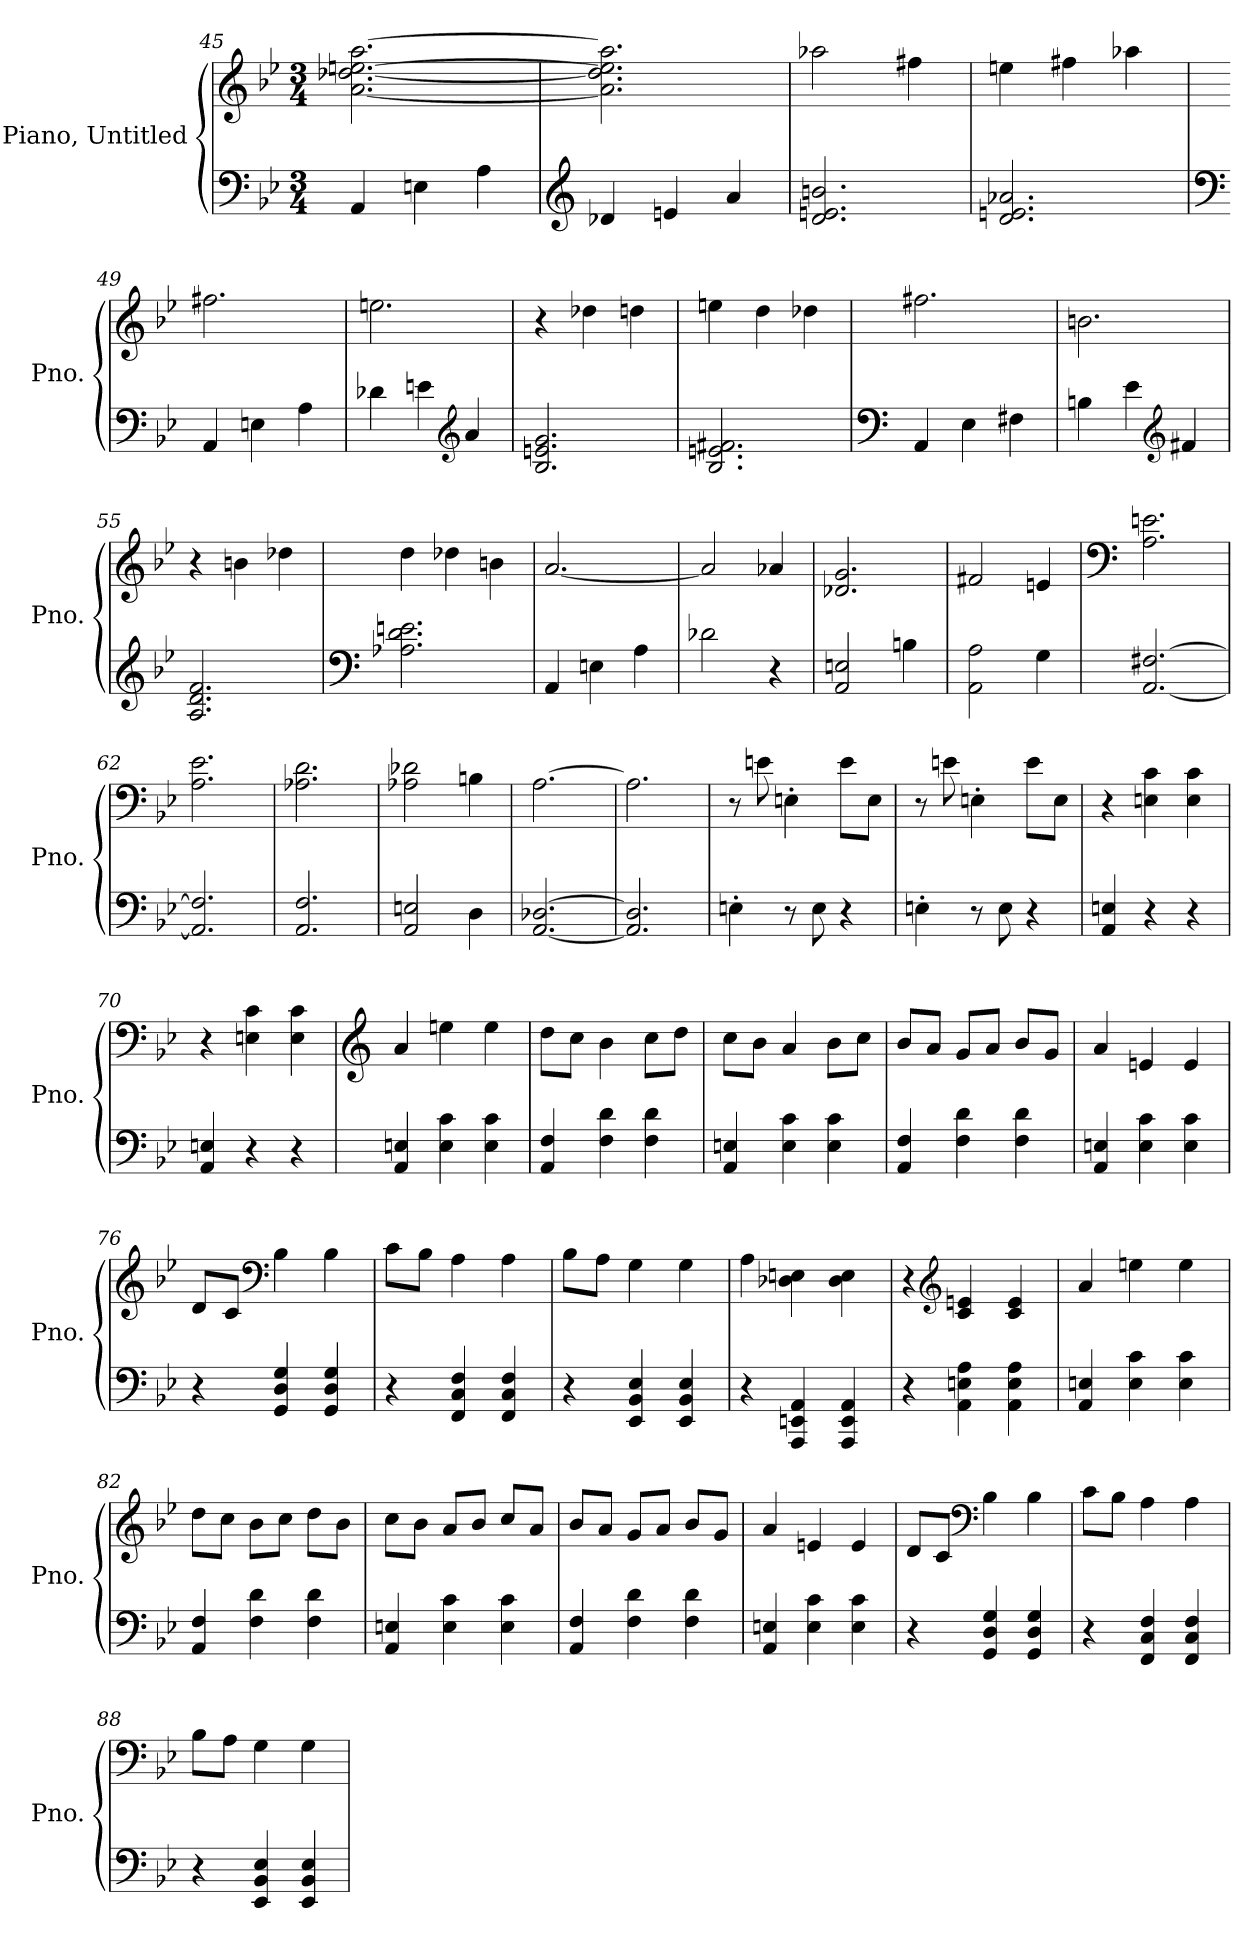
**kern	**kern
*part2	*part1
*staff2	*staff1
*I"Piano, Untitled	*I"Piano, Untitled
*I'Pno.	*I'Pno.
*clefF4	*clefG2
*k[b-e-]	*k[b-e-]
*M3/4	*M3/4
=45	=45
4AA/	[2.a\ [2.dd-X\ [2.een\ [2.aa\
4En\	.
4A\	.
=46	=46
*clefG2	*
4d-X/	2.a\] 2.dd-\] 2.ee\] 2.aa\]
4en/	.
4a/	.
=47	=47
2.d/ 2.en/ 2.bn/	2aa-X\
.	4ff#X\
=48	=48
2.d/ 2.en/ 2.a-X/	4een\
.	4ff#X\
.	4aa-X\
!!LO:LB:g=z
=49	=49
*clefF4	*
4AA/	2.ff#X\
4En\	.
4A\	.
=50	=50
4d-X\	2.een\
4en\	.
*clefG2	*
4a/	.
=51	=51
2.B-/ 2.en/ 2.g/	4r
.	4dd-X\
.	4ddn\
=52	=52
2.B-/ 2.en/ 2.f#X/	4een\
.	4dd\
.	4dd-X\
=53	=53
*clefF4	*
4AA/	2.ff#X\
4E-\	.
4F#X\	.
=54	=54
4Bn\	2.bn\
4e-\	.
*clefG2	*
4f#X/	.
=55	=55
2.A/ 2.d/ 2.f/	4r
.	4bn\
.	4dd-X\
!!LO:LB:g=z
=56	=56
*clefF4	*
2.A-X\ 2.d\ 2.en\	4dd\
.	4dd-X\
.	4bn\
=57	=57
4AA/	[2.a/
4En\	.
4A\	.
=58	=58
2d-X\	2a/]
4r	4a-X/
=59	=59
2AA/ 2En/	2.d-X/ 2.g/
4Bn\	.
=60	=60
2AA\ 2A\	2f#X/
4G\	4en/
=61	=61
*	*clefF4
[2.AA/ [2.F#X/	2.A\ 2.en\
=62	=62
2.AA/] 2.F#/]	2.A\ 2.e-\
=63	=63
2.AA/ 2.F/	2.A-X\ 2.d\
=64	=64
2AA/ 2En/	2A-X\ 2d-X\
4D\	4Bn\
=65	=65
[2.AA/ [2.D-X/	[2.A\
!!LO:LB:g=z
=66	=66
2.AA/] 2.D-/]	2.A\]
=67	=67
4En'\	8r
.	8en\
8r	4En'\
8E\	.
4r	8e\L
.	8E\J
=68	=68
4En'\	8r
.	8en\
8r	4En'\
8E\	.
4r	8e\L
.	8E\J
=69	=69
4AA/ 4En/	4r
4r	4En\ 4c\
4r	4E\ 4c\
=70	=70
4AA/ 4En/	4r
4r	4En\ 4c\
4r	4E\ 4c\
=71	=71
*	*clefG2
4AA/ 4En/	4a/
4E\ 4c\	4een\
4E\ 4c\	4ee\
=72	=72
4AA/ 4F/	8dd\L
.	8cc\J
4F\ 4d\	4b-\
4F\ 4d\	8cc\L
.	8dd\J
!!LO:LB:g=z
=73	=73
4AA/ 4En/	8cc\L
.	8b-\J
4E\ 4c\	4a/
4E\ 4c\	8b-\L
.	8cc\J
=74	=74
4AA/ 4F/	8b-/L
.	8a/J
4F\ 4d\	8g/L
.	8a/J
4F\ 4d\	8b-/L
.	8g/J
=75	=75
4AA/ 4En/	4a/
4E\ 4c\	4en/
4E\ 4c\	4e/
=76	=76
4r	8d/L
.	8c/J
*	*clefF4
4GG/ 4D/ 4G/	4B-\
4GG/ 4D/ 4G/	4B-\
=77	=77
4r	8c\L
.	8B-\J
4FF/ 4C/ 4F/	4A\
4FF/ 4C/ 4F/	4A\
=78	=78
4r	8B-\L
.	8A\J
4EE-/ 4BB-/ 4E-/	4G\
4EE-/ 4BB-/ 4E-/	4G\
=79	=79
4r	4A\
4AAA/ 4EEn/ 4AA/	4D-X\ 4En\
4AAA/ 4EE/ 4AA/	4D-\ 4E\
!!LO:PB:g=z
=80	=80
4r	4r
*	*clefG2
4AA\ 4En\ 4A\	4c/ 4en/
4AA\ 4E\ 4A\	4c/ 4e/
=81	=81
4AA/ 4En/	4a/
4E\ 4c\	4een\
4E\ 4c\	4ee\
=82	=82
4AA/ 4F/	8dd\L
.	8cc\J
4F\ 4d\	8b-\L
.	8cc\J
4F\ 4d\	8dd\L
.	8b-\J
=83	=83
4AA/ 4En/	8cc\L
.	8b-\J
4E\ 4c\	8a/L
.	8b-/J
4E\ 4c\	8cc/L
.	8a/J
=84	=84
4AA/ 4F/	8b-/L
.	8a/J
4F\ 4d\	8g/L
.	8a/J
4F\ 4d\	8b-/L
.	8g/J
=85	=85
4AA/ 4En/	4a/
4E\ 4c\	4en/
4E\ 4c\	4e/
!!LO:LB:g=z
=86	=86
4r	8d/L
.	8c/J
*	*clefF4
4GG/ 4D/ 4G/	4B-\
4GG/ 4D/ 4G/	4B-\
=87	=87
4r	8c\L
.	8B-\J
4FF/ 4C/ 4F/	4A\
4FF/ 4C/ 4F/	4A\
=88	=88
4r	8B-\L
.	8A\J
4EE-/ 4BB-/ 4E-/	4G\
4EE-/ 4BB-/ 4E-/	4G\
=	=
*-	*-
